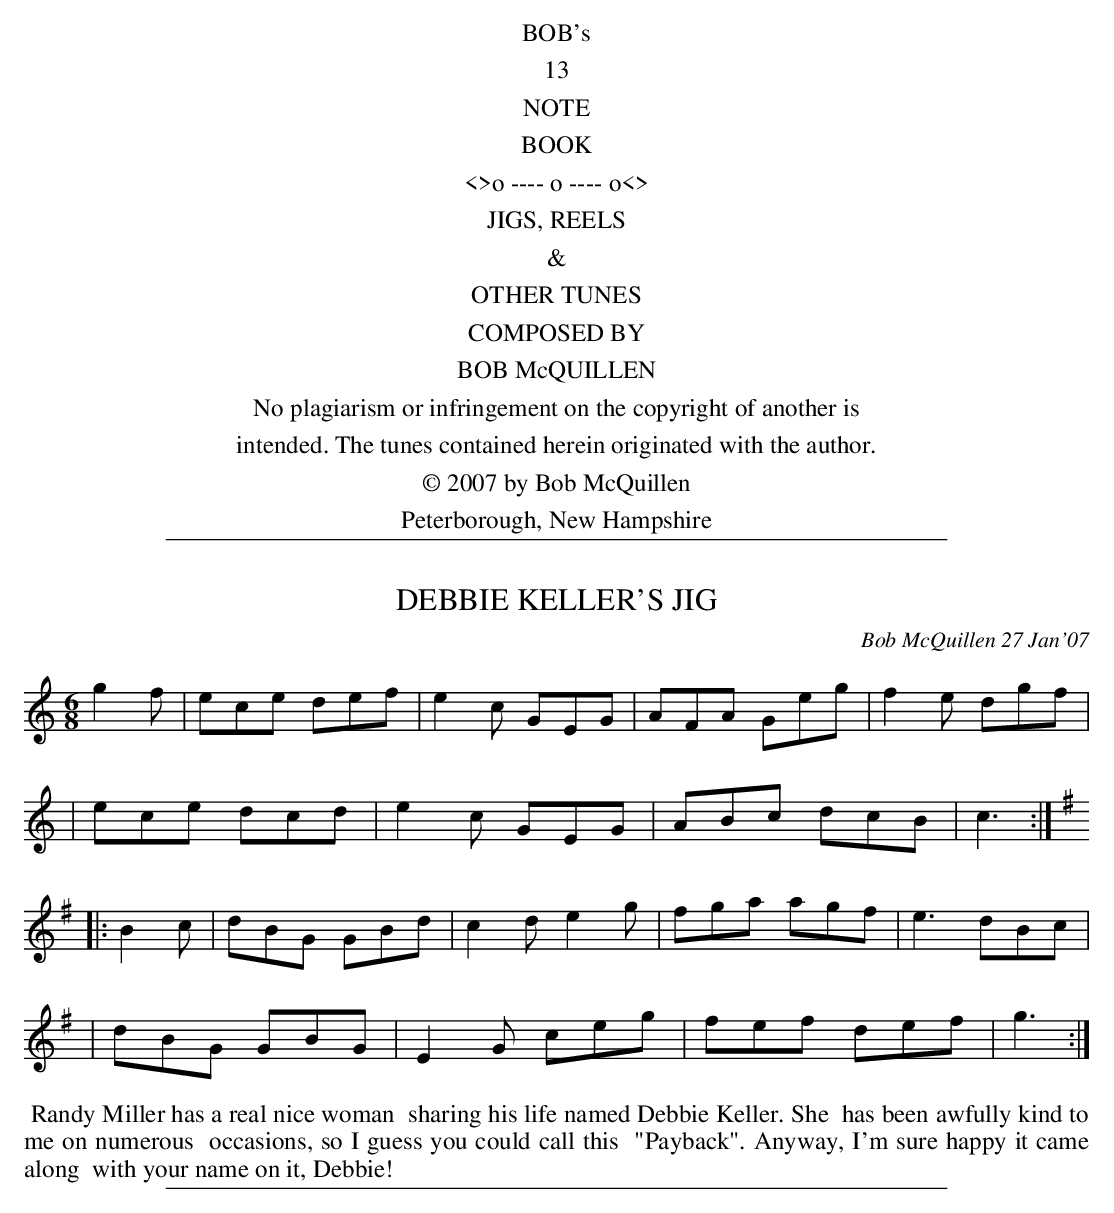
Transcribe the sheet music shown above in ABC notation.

X:1
T: DEBBIE KELLER'S JIG
C: Bob McQuillen 27 Jan'07
M: 6/8
L: 1/8
K: C	% and G
g2f \
| ece def | e2c GEG | AFA Geg | f2e dgf |
| ece dcd | e2c GEG | ABc dcB | c3 :|[K:G]
|: B2c \
| dBG GBd | c2d e2g | fga agf | e3 dBc |
| dBG GBG | E2G ceg | fef def | g3 :|
